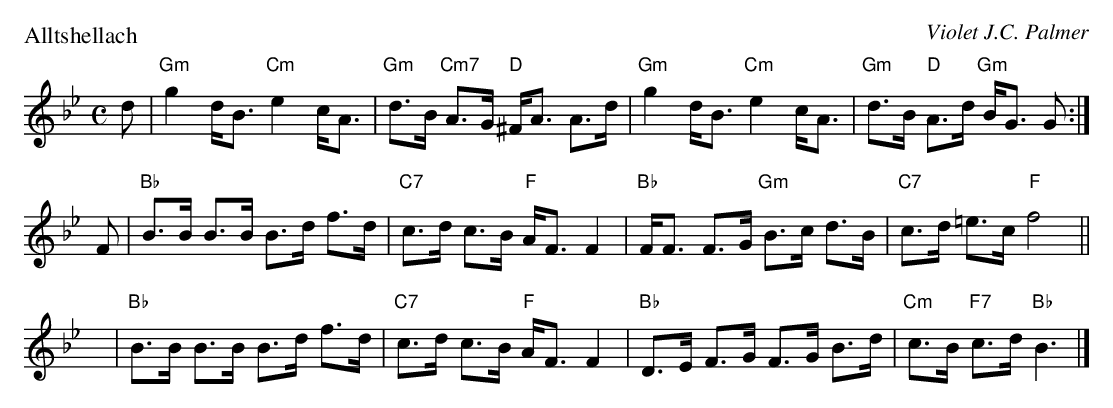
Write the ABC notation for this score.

X:1
P: Alltshellach
C:Violet J.C. Palmer
M:C
L:1/8
K:G Minor
d \
| "Gm"g2 d<B "Cm"e2 c<A | "Gm"d>B "Cm7"A>G "D"^F<A A>d \
| "Gm"g2 d<B "Cm"e2 c<A | "Gm"d>B "D"A>d "Gm"B<G G :|
F \
| "Bb"B>B B>B B>d f>d |  "C7"c>d c>B "F"A<F F2 \
| "Bb"F<F F>G "Gm"B>c d>B | "C7"c>d =e>c "F"f4 ||
y \
| "Bb"B>B B>B B>d f>d | "C7"c>d c>B "F"A<F F2 \
| "Bb"D>E F>G F>G B>d | "Cm"c>B "F7"c>d "Bb"B3 |]
